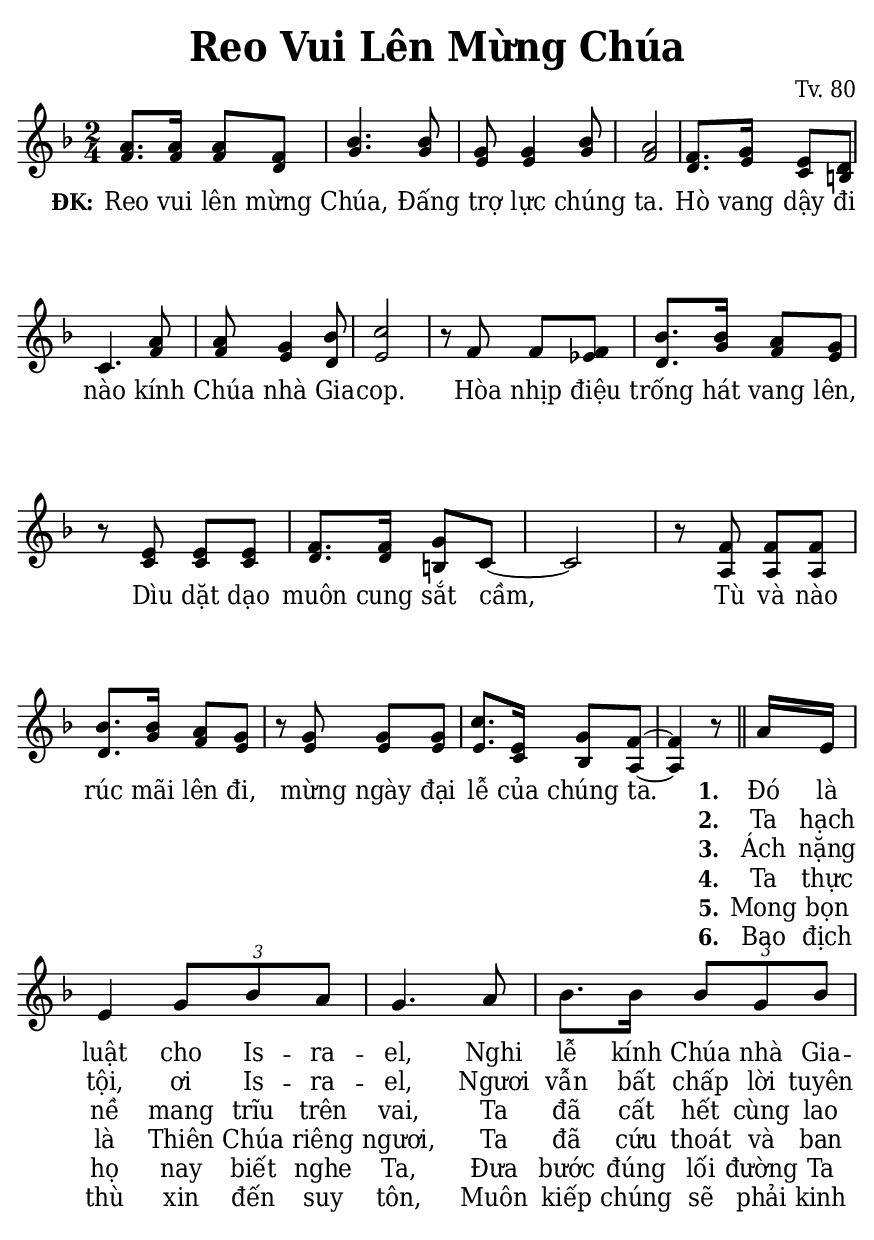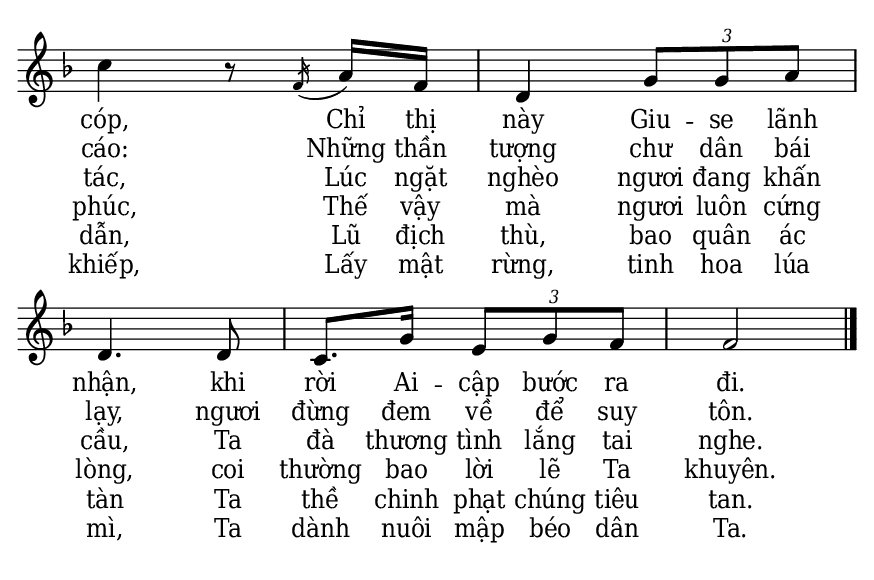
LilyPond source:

% Cài đặt chung\
\version "2.22.1"
\include "english.ly"

\header {
  title = \markup { \fontsize #1 "Reo Vui Lên Mừng Chúa" }
  composer = "Tv. 80"
  %arranger = "Lm. Kim Long"
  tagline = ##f
}

% Nhạc phiên khúc
nhacPhienKhucSop = \relative c'' {
  a8. a16 a8 f |
  bf4. bf8 |
  g g4 bf8 |
  a2 |
  f8. g16 e8 d |
  c4. a'8 |
  a g4 bf8 |
  c2 |
  r8 f, f f |
  bf8. bf16 a8 g |
  r8 e e e |
  f8. f16 g8 c, ~ |
  c2 |
  r8 f f f |
  bf8. bf16 a8 g |
  r8 g g g |
  c8. e,16 g8 f ~ |
  f4 r8 \bar "||"
  
  a16 e |
  e4 \tuplet 3/2 { g8 bf a } |
  g4. a8 |
  bf8. bf16 \tuplet 3/2 { bf8 g bf } |
  c4 r8 \slashedGrace { f,16 ( } a) f |
  d4 \tuplet 3/2 { g8 g a } |
  d,4. d8 |
  c8. g'16 \tuplet 3/2 { e8 g f } |
  f2 \bar "|."
}

nhacPhienKhucAlto = \relative c' {
  f8. f16 f8 d |
  g4. g8 |
  e e4 g8 |
  f2 |
  d8. e16 c8 b! |
  c4. f8 |
  f e4 d8 |
  e2 |
  r8 f f ef |
  d8. g16 f8 e |
  r8 c c c |
  d8. d16 b!8 c ~ |
  c2 |
  r8 a a a |
  d8. g16 f8 e |
  r8 e e e |
  e8. c16 bf8 a ~ |
  a4 r8
}

% Lời phiên khúc
loiPhienKhucSop = \lyrics {
  \set stanza = "ĐK:"
  Reo vui lên mừng Chúa,
  Đấng trợ lực chúng ta.
  Hò vang dậy đi nào kính Chúa nhà Gia -- cop.
  Hòa nhịp điệu trống hát vang lên,
  Dìu dặt dạo muôn cung sắt cầm,
  Tù và nào rúc mãi lên đi,
  mừng ngày đại lễ của chúng ta.
  <<
    {
      \set stanza = "1."
      Đó là luật cho Is -- ra -- el,
      Nghi lễ kính Chúa nhà Gia -- cóp,
      Chỉ thị này Giu -- se lãnh nhận,
      khi rời Ai -- cập bước ra đi.
    }
    \new Lyrics {
	    \set associatedVoice = "beSop"
	    \set stanza = "2."
	    Ta hạch tội, ơi Is -- ra -- el,
	    Ngươi vẫn bất chấp lời tuyên cáo:
	    Những thần tượng chư dân bái lạy,
	    ngươi đừng đem về để suy tôn.
    }
    \new Lyrics {
	    \set associatedVoice = "beSop"
	    \set stanza = "3."
	    Ách nặng nề mang trĩu trên vai,
	    Ta đã cất hết cùng lao tác,
	    Lúc ngặt nghèo ngươi đang khấn cầu,
	    Ta đà thương tình lắng tai nghe.
    }
    \new Lyrics {
	    \set associatedVoice = "beSop"
	    \set stanza = "4."
	    Ta thực là Thiên Chúa riêng ngươi,
	    Ta đã cứu thoát và ban phúc,
	    Thế vậy mà ngươi luôn cứng lòng,
	    coi thường bao lời lẽ Ta khuyên.
    }
    \new Lyrics {
	    \set associatedVoice = "beSop"
	    \set stanza = "5."
	    Mong bọn họ nay biết nghe Ta,
	    Đưa bước đúng lối đường Ta dẫn,
	    Lũ địch thù, bao quân ác tàn
	    Ta thề chinh phạt chúng tiêu tan.
    }
    \new Lyrics {
	    \set associatedVoice = "beSop"
	    \set stanza = "6."
	    Bao địch thù xin đến suy tôn,
	    Muôn kiếp chúng sẽ phải kinh khiếp,
	    Lấy mật rừng, tinh hoa lúa mì,
	    Ta dành nuôi mập béo dân Ta.
    }
  >>
}

% Dàn trang
\paper {
  #(set-paper-size "a5")
  top-margin = 3\mm
  bottom-margin = 3\mm
  left-margin = 3\mm
  right-margin = 3\mm
  indent = #0
  #(define fonts
	 (make-pango-font-tree "Deja Vu Serif Condensed"
	 		       "Deja Vu Serif Condensed"
			       "Deja Vu Serif Condensed"
			       (/ 20 20)))
  print-page-number = ##f
  %page-count = #1
}

TongNhip = {
  \key f \major \time 2/4
  \set Timing.beamExceptions = #'()
  \set Timing.baseMoment = #(ly:make-moment 1/4)
}

% Đổi kích thước nốt cho bè phụ
notBePhu =
#(define-music-function (font-size music) (number? ly:music?)
   (for-some-music
     (lambda (m)
       (if (music-is-of-type? m 'rhythmic-event)
           (begin
             (set! (ly:music-property m 'tweaks)
                   (cons `(font-size . ,font-size)
                         (ly:music-property m 'tweaks)))
             #t)
           #f))
     music)
   music)

\score {
  \new ChoirStaff <<
    \new Staff \with {
        \consists "Merge_rests_engraver"
        printPartCombineTexts = ##f
      }
      <<
      \new Voice \TongNhip \partCombine 
        \nhacPhienKhucSop
        \notBePhu -1 { \nhacPhienKhucAlto }
      \new NullVoice = beSop \nhacPhienKhucSop
      \new Lyrics \lyricsto beSop \loiPhienKhucSop
      >>
  >>
  \layout {
    %\override Staff.TimeSignature.transparent = ##t
    \override Lyrics.LyricSpace.minimum-distance = #0.8
    \override Score.BarNumber.break-visibility = ##(#f #f #f)
    \override Score.SpacingSpanner.uniform-stretching = ##t
  } 
}
